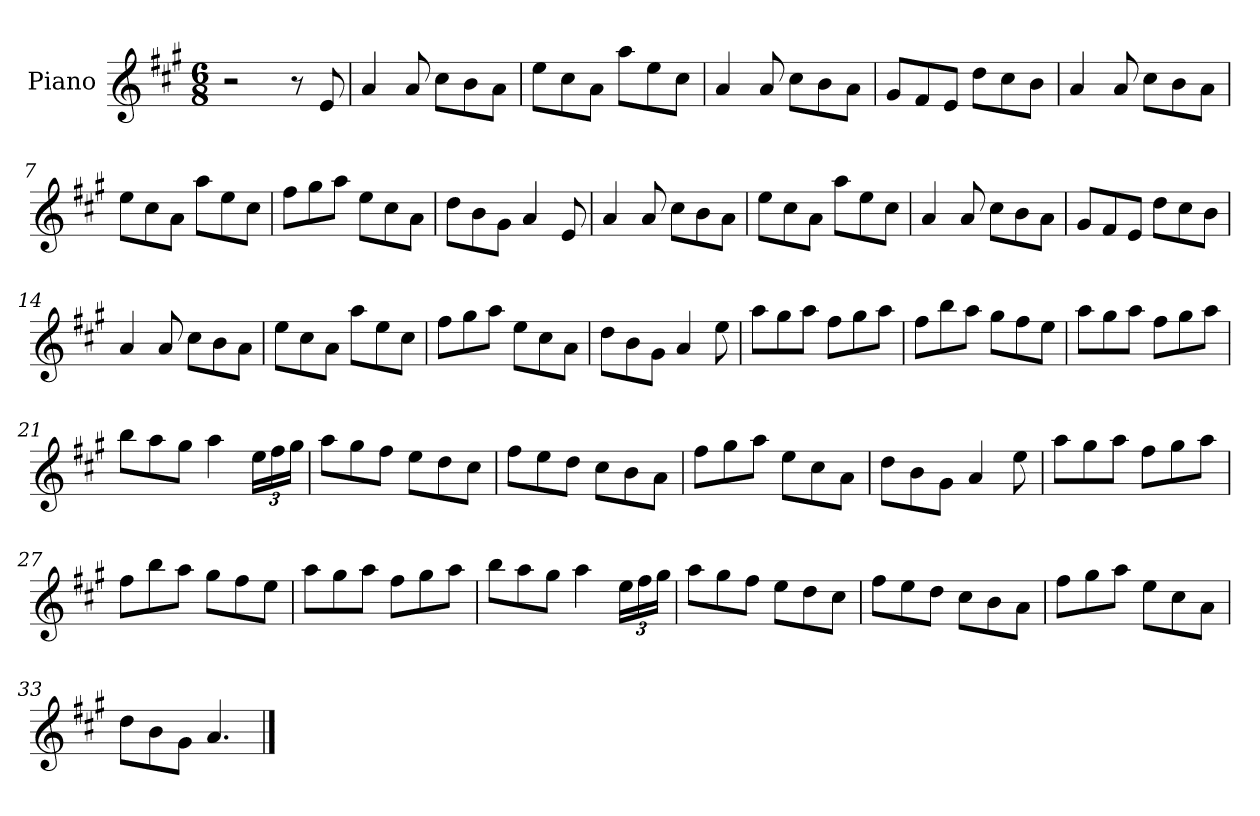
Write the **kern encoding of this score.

**kern
*part1
*staff1
*I"Piano
*I'Pno
*clefG2
*k[f#c#g#]
*M6/8
=1
2r
8r
8e/
=2
4a/
8a/
8cc#\L
8b\
8a\J
=3
8ee\L
8cc#\
8a\J
8aa\L
8ee\
8cc#\J
=4
4a/
8a/
8cc#\L
8b\
8a\J
=5
8g#/L
8f#/
8e/J
8dd\L
8cc#\
8b\J
=6
4a/
8a/
8cc#\L
8b\
8a\J
=7
8ee\L
8cc#\
8a\J
8aa\L
8ee\
8cc#\J
=8
8ff#\L
8gg#\
8aa\J
8ee\L
8cc#\
8a\J
=9
8dd\L
8b\
8g#\J
4a/
8e/
=10
4a/
8a/
8cc#\L
8b\
8a\J
=11
8ee\L
8cc#\
8a\J
8aa\L
8ee\
8cc#\J
=12
4a/
8a/
8cc#\L
8b\
8a\J
=13
8g#/L
8f#/
8e/J
8dd\L
8cc#\
8b\J
=14
4a/
8a/
8cc#\L
8b\
8a\J
=15
8ee\L
8cc#\
8a\J
8aa\L
8ee\
8cc#\J
=16
8ff#\L
8gg#\
8aa\J
8ee\L
8cc#\
8a\J
=17
8dd\L
8b\
8g#\J
4a/
8ee\
=18
8aa\L
8gg#\
8aa\J
8ff#\L
8gg#\
8aa\J
=19
8ff#\L
8bb\
8aa\J
8gg#\L
8ff#\
8ee\J
=20
8aa\L
8gg#\
8aa\J
8ff#\L
8gg#\
8aa\J
=21
8bb\L
8aa\
8gg#\J
4aa\
*Xbrackettup
24ee\LL
24ff#\
24gg#\JJ
=22
8aa\L
8gg#\
8ff#\J
8ee\L
8dd\
8cc#\J
=23
8ff#\L
8ee\
8dd\J
8cc#\L
8b\
8a\J
=24
8ff#\L
8gg#\
8aa\J
8ee\L
8cc#\
8a\J
=25
8dd\L
8b\
8g#\J
4a/
8ee\
=26
8aa\L
8gg#\
8aa\J
8ff#\L
8gg#\
8aa\J
=27
8ff#\L
8bb\
8aa\J
8gg#\L
8ff#\
8ee\J
=28
8aa\L
8gg#\
8aa\J
8ff#\L
8gg#\
8aa\J
=29
8bb\L
8aa\
8gg#\J
4aa\
24ee\LL
24ff#\
24gg#\JJ
=30
8aa\L
8gg#\
8ff#\J
8ee\L
8dd\
8cc#\J
=31
8ff#\L
8ee\
8dd\J
8cc#\L
8b\
8a\J
=32
8ff#\L
8gg#\
8aa\J
8ee\L
8cc#\
8a\J
=33
8dd\L
8b\
8g#\J
4.a/
==
*-
